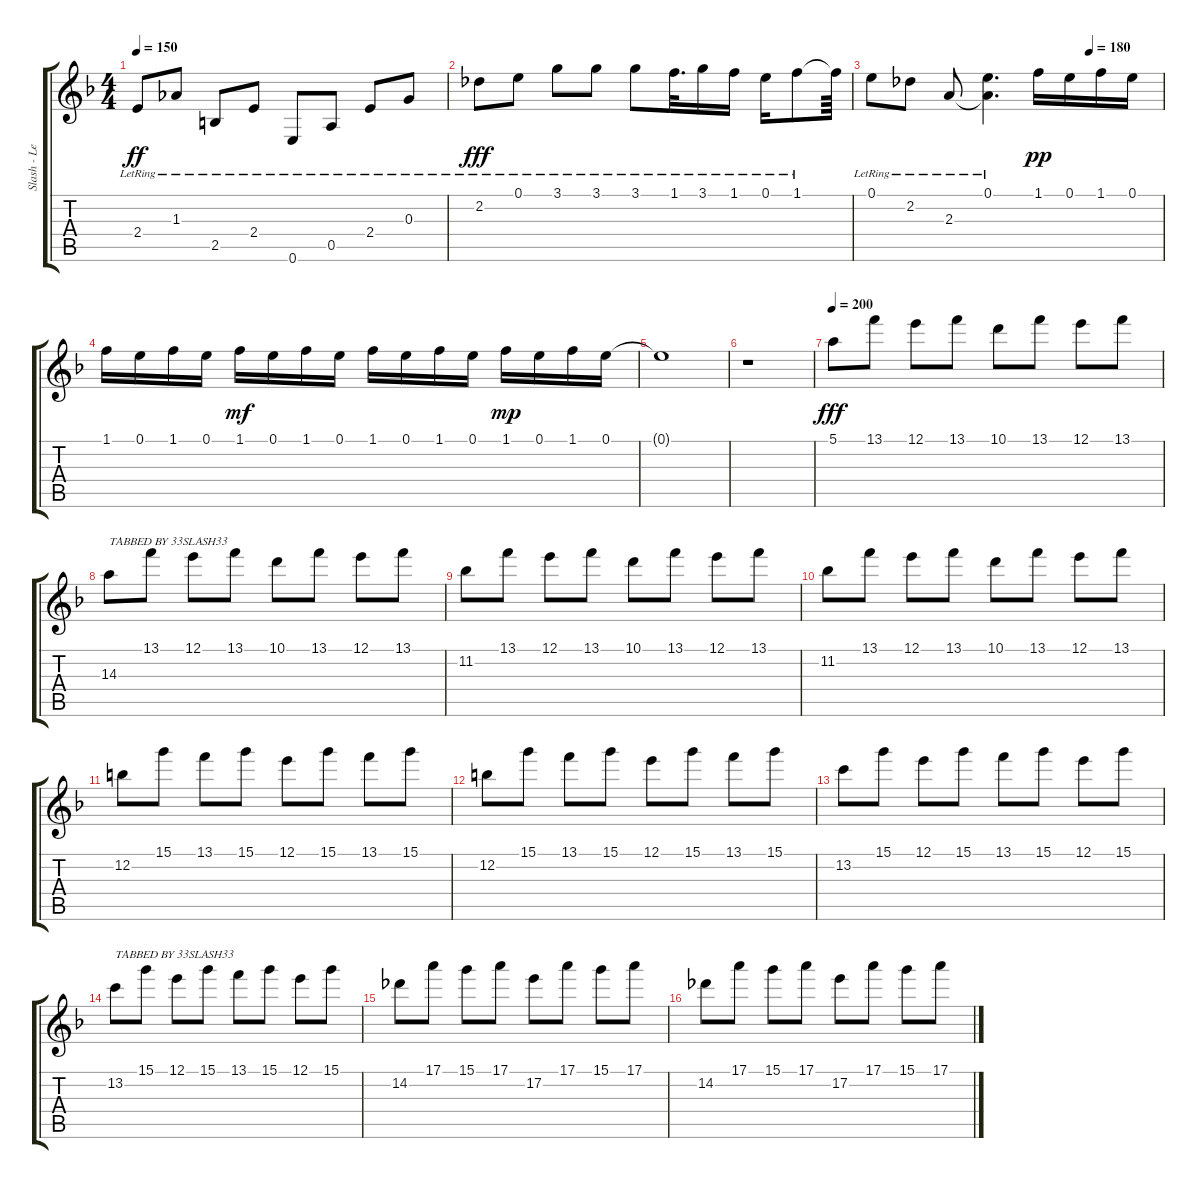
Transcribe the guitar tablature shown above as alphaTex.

\track ("Slash - Lead Guitar" "Slash - Le") {instrument acousticguitarsteel}
\staff {score tabs}
\tuning (E4 B3 G3 D3 A2 E2) {hide}
\ts (4 4)
\tempo 150
\clef g2
\ks dminor
2.4{lr}.8{dy ff} 1.3{lr}.8 2.5{lr}.8 2.4{lr}.8 0.6{lr}.8 0.5{lr}.8 2.4{lr}.8 0.3{lr}.8 |
2.2{lr}.8{dy fff} 0.1{lr}.8 3.1{lr}.8 3.1{lr}.8 3.1{lr}.8 1.1{lr}.32{d} 3.1{lr}.16 1.1{lr}.16 0.1{lr}.16 1.1{lr}.8 1.1{t}.64 |
\tempo (180 0.75)
0.1{lr}.8 2.2{lr}.8 2.3{lr}.8 (0.1{lr} 2.3{t}).4{d} 1.1.16{dy pp} 0.1.16 1.1.16 0.1.16 |
1.1.16 0.1.16 1.1.16 0.1.16 1.1.16{dy mf} 0.1.16 1.1.16 0.1.16 1.1.16 0.1.16 1.1.16 0.1.16 1.1.16{dy mp} 0.1.16 1.1.16 0.1.16 |
0.1{t}.1 |
r.1 |
\tempo 200
5.1.8{dy fff instrument distortionguitar} 13.1.8 12.1.8 13.1.8 10.1.8 13.1.8 12.1.8 13.1.8 |
14.3.8{txt "TABBED BY 33SLASH33"} 13.1.8 12.1.8 13.1.8 10.1.8 13.1.8 12.1.8 13.1.8 |
11.2.8 13.1.8 12.1.8 13.1.8 10.1.8 13.1.8 12.1.8 13.1.8 |
11.2.8 13.1.8 12.1.8 13.1.8 10.1.8 13.1.8 12.1.8 13.1.8 |
12.2.8 15.1.8 13.1.8 15.1.8 12.1.8 15.1.8 13.1.8 15.1.8 |
12.2.8 15.1.8 13.1.8 15.1.8 12.1.8 15.1.8 13.1.8 15.1.8 |
13.2.8 15.1.8 12.1.8 15.1.8 13.1.8 15.1.8 12.1.8 15.1.8 |
13.2.8{txt "TABBED BY 33SLASH33"} 15.1.8 12.1.8 15.1.8 13.1.8 15.1.8 12.1.8 15.1.8 |
14.2.8 17.1.8 15.1.8 17.1.8 17.2.8 17.1.8 15.1.8 17.1.8 |
14.2.8 17.1.8 15.1.8 17.1.8 17.2.8 17.1.8 15.1.8 17.1.8
